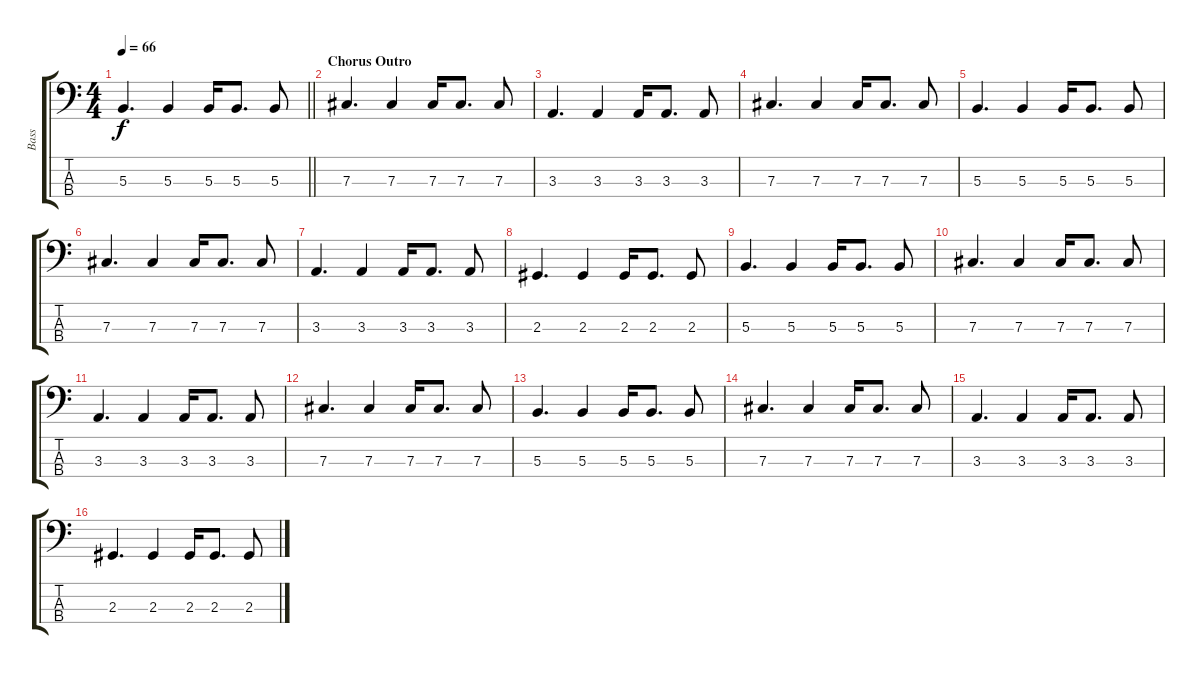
\track ("Bass" "Bass") {instrument electricbasspick}
\staff {score tabs}
\tuning (E2 B1 Gb1 Db1) {hide}
\ts (4 4)
\tempo 66
\clef f4
\barLineRight lightlight
\ks c
5.3.4{d dy f} 5.3.4 5.3.16 5.3.8{d} 5.3.8 |
\section ("" "Chorus Outro")
7.3.4{d} 7.3.4 7.3.16 7.3.8{d} 7.3.8 |
3.3.4{d} 3.3.4 3.3.16 3.3.8{d} 3.3.8 |
7.3.4{d} 7.3.4 7.3.16 7.3.8{d} 7.3.8 |
5.3.4{d} 5.3.4 5.3.16 5.3.8{d} 5.3.8 |
7.3.4{d} 7.3.4 7.3.16 7.3.8{d} 7.3.8 |
3.3.4{d} 3.3.4 3.3.16 3.3.8{d} 3.3.8 |
2.3.4{d} 2.3.4 2.3.16 2.3.8{d} 2.3.8 |
5.3.4{d} 5.3.4 5.3.16 5.3.8{d} 5.3.8 |
7.3.4{d} 7.3.4 7.3.16 7.3.8{d} 7.3.8 |
3.3.4{d} 3.3.4 3.3.16 3.3.8{d} 3.3.8 |
7.3.4{d} 7.3.4 7.3.16 7.3.8{d} 7.3.8 |
5.3.4{d} 5.3.4 5.3.16 5.3.8{d} 5.3.8 |
7.3.4{d} 7.3.4 7.3.16 7.3.8{d} 7.3.8 |
3.3.4{d} 3.3.4 3.3.16 3.3.8{d} 3.3.8 |
2.3.4{d} 2.3.4 2.3.16 2.3.8{d} 2.3.8
